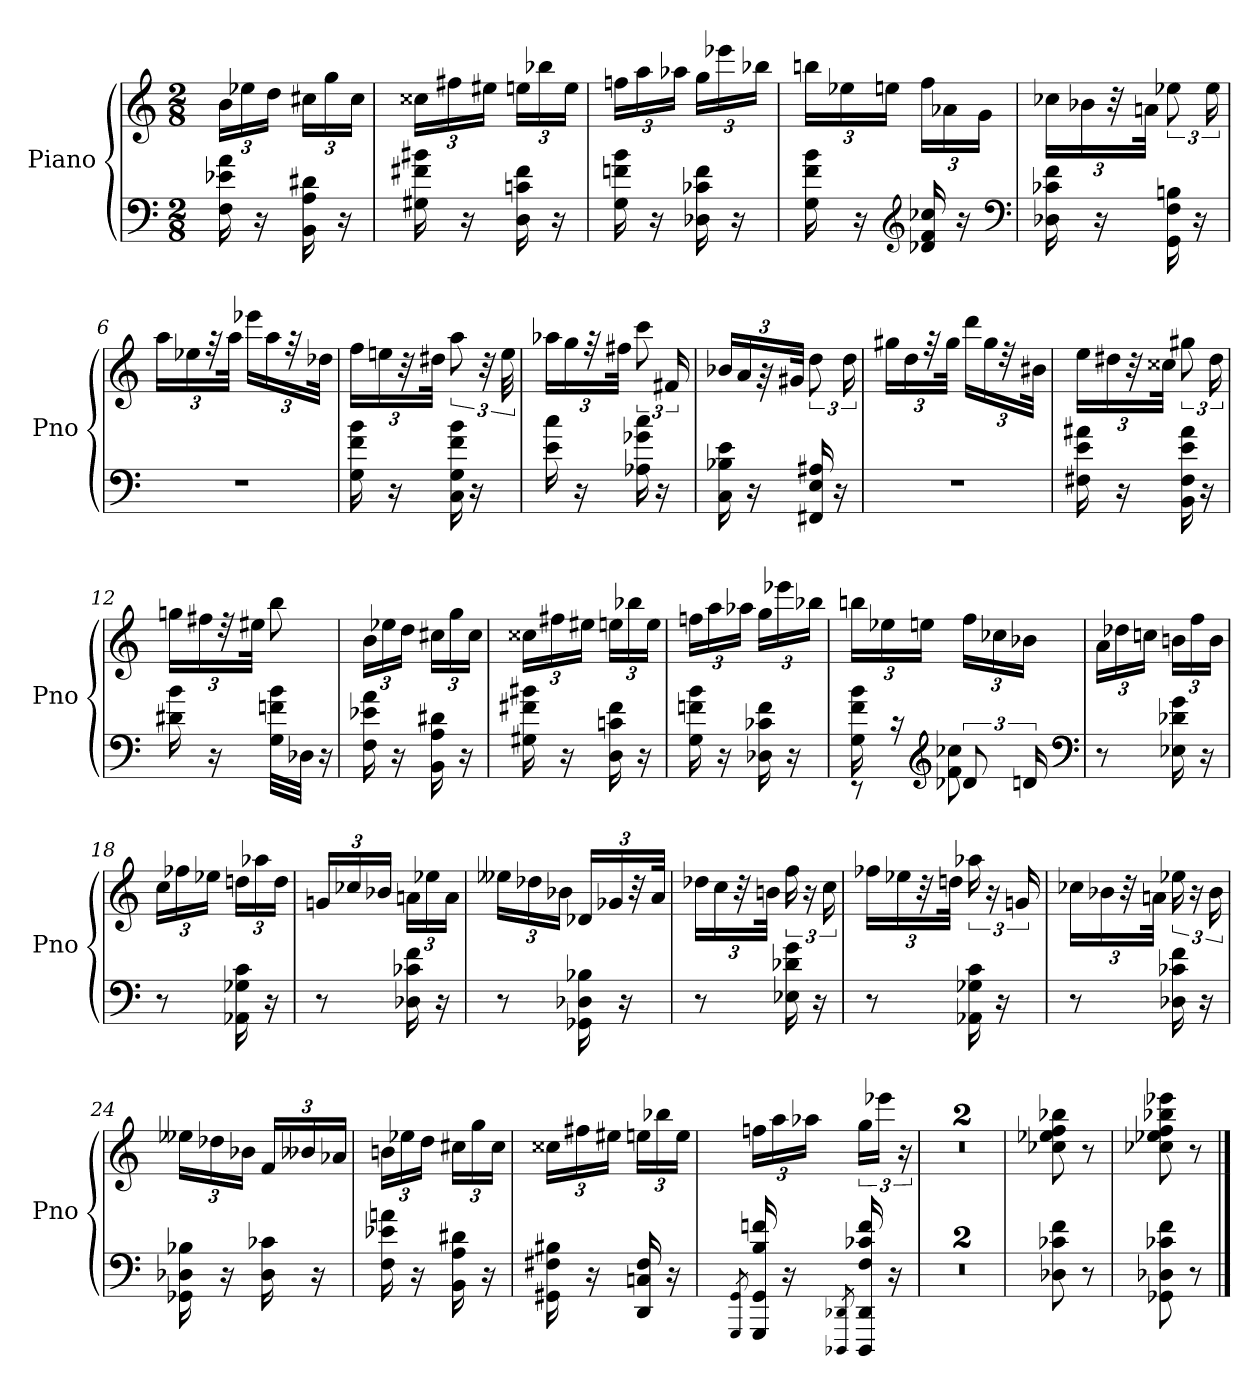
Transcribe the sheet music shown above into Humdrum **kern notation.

**kern	**kern
*part1	*part1
*staff2	*staff1
*I"Piano	*
*I'Pno	*
*clefF4	*clefG2
*k[]	*k[]
*M2/8	*M2/8
=1	=1
16F 16e-X 16a	24bLL
.	24ee-X
16r	.
.	24ddJJ
16BB 16A 16d#X	24cc#XLL
.	24gg
16r	.
.	24cc#JJ
=2	=2
16G#X 16f#X 16b#X	24cc##XLL
.	24ff#X
16r	.
.	24ee#XJJ
16D 16cn 16f#	24eenLL
.	24bb-X
16r	.
.	24eeJJ
=3	=3
16G 16fn 16b	24ffnLL
.	24aa
16r	.
.	24aa-XJJ
16D-X 16c-X 16f	24ggLL
.	24eee-X
16r	.
.	24bb-XJJ
=4	=4
16G 16f 16b	24bbnLL
.	24ee-X
16r	.
.	24eenJJ
*clefG2	*
16d-X 16f 16cc-X	24ffLL
.	24a-X
16r	.
.	24gJJ
*clefF4	*
=5	=5
16D-X 16c-X 16f	24cc-XLL
.	24b-X
16r	.
.	48r
.	48anJJk
16GG 16F 16Bn	12ee-X
16r	.
.	24ee-
=6	=6
4r	24aaLL
.	24ee-X
.	48r
.	48aaJJk
.	24eee-XLL
.	24aa
.	48r
.	48dd-XJJk
=7	=7
16G 16f 16b	24ffLL
.	24een
16r	.
.	48r
.	48dd#XJJk
16C 16G 16f 16b	12aa
16r	.
.	48r
.	48ee
=8	=8
16e 16cc	24aa-XLL
.	24gg
16r	.
.	48r
.	48ff#XJJk
16A-X 16g-X 16cc	12ccc
16r	.
.	24f#X
=9	=9
16C 16B-X 16e	24b-XLL
.	24a
16r	.
.	48r
.	48g#XJJk
16FF#X 16E 16A#X	12dd
16r	.
.	24dd
=10	=10
4r	24gg#XLL
.	24dd
.	48r
.	48gg#JJk
.	24dddLL
.	24gg#
.	48r
.	48b#XJJk
=11	=11
16F#X 16e 16a#X	24eeLL
.	24dd#X
16r	.
.	48r
.	48cc##XJJk
16BB 16F# 16e 16a#	12gg#X
16r	.
.	24dd#
=12	=12
16d#X 16b	24ggnLL
.	24ff#X
16r	.
.	48r
.	48ee#XJJk
32G 32fn 32bLLL	8bb
32D-XJJJ	.
16r	.
=13	=13
16F 16e-X 16a	24bLL
.	24ee-X
16r	.
.	24ddJJ
16BB 16A 16d#X	24cc#XLL
.	24gg
16r	.
.	24cc#JJ
=14	=14
16G#X 16f#X 16b#X	24cc##XLL
.	24ff#X
16r	.
.	24ee#XJJ
16D 16cn 16f#	24eenLL
.	24bb-X
16r	.
.	24eeJJ
=15	=15
16G 16fn 16b	24ffnLL
.	24aa
16r	.
.	24aa-XJJ
16D-X 16c-X 16f	24ggLL
.	24eee-X
16r	.
.	24bb-XJJ
=16	=16
*^	*
8rEE	16G 16f 16b	24bbnLL
.	.	24ee-X
.	16rc	.
.	.	24eenJJ
*clefG2	*	*
12d-X	8f 8cc-X	24ffLL
.	.	24cc-X
24dn	.	24b-XJJ
*v	*v	*
*clefF4	*
=17	=17
8r	24aLL
.	24dd-X
.	24ccnJJ
16E-X 16d-X 16g	24bnLL
.	24ff
16r	.
.	24bJJ
=18	=18
8r	24ccLL
.	24ff-X
.	24ee-XJJ
16AA-X 16G-X 16c	24ddnLL
.	24aa-X
16r	.
.	24ddJJ
=19	=19
8r	24gnLL
.	24cc-X
.	24b-XJJ
16D-X 16c-X 16f	24anLL
.	24ee-X
16r	.
.	24aJJ
=20	=20
8r	24ee--XLL
.	24dd-X
.	24b-XJJ
16GG-X 16D-X 16B-X	24d-XLL
.	24g-X
16r	.
.	48r
.	48aJJk
=21	=21
8r	24dd-XLL
.	24cc
.	48r
.	48bnJJk
16E-X 16d-X 16g	24ff
.	24r
16r	.
.	24cc
=22	=22
8r	24ff-XLL
.	24ee-X
.	48r
.	48ddnJJk
16AA-X 16G-X 16c	24aa-X
.	24r
16r	.
.	24gn
=23	=23
8r	24cc-XLL
.	24b-X
.	48r
.	48anJJk
16D-X 16c-X 16f	24ee-X
.	24r
16r	.
.	24b-
=24	=24
16GG-X 16D-X 16B-X	24ee--XLL
.	24dd-X
16r	.
.	24b-XJJ
16D- 16c-X	24fLL
.	24b--X
16r	.
.	24a-XJJ
=25	=25
16F 16e-X 16an	24bnLL
.	24ee-X
16r	.
.	24ddJJ
16BB 16A 16d#X	24cc#XLL
.	24gg
16r	.
.	24cc#JJ
=26	=26
16GG#X 16F#X 16B#X	24cc##XLL
.	24ff#X
16r	.
.	24ee#XJJ
16DD 16Cn 16F#	24eenLL
.	24bb-X
16r	.
.	24eeJJ
=27	=27
8qGGG/ 8qGG/	.
16GGG] 16GG] 16B 16fn	24ffnLL
.	24aa
16r	.
.	24aa-XJJ
8qDDD-X/ 8qDD-X/	.
16DDD-] 16DD-] 16F 16c-X 16f	24ggLL
.	24eee-XJJ
16r	.
.	24r
=28	=28
4r	4r
=29	=29
4r	4r
=30	=30
8D-X 8c-X 8f	8cc-X 8ee-X 8ff 8bb-X
8r	8r
=31	=31
8GG-X 8D-X 8c-X 8f	8cc-X 8ee-X 8ff 8bb-X 8eee-X
8r	8r
==	==
*-	*-
